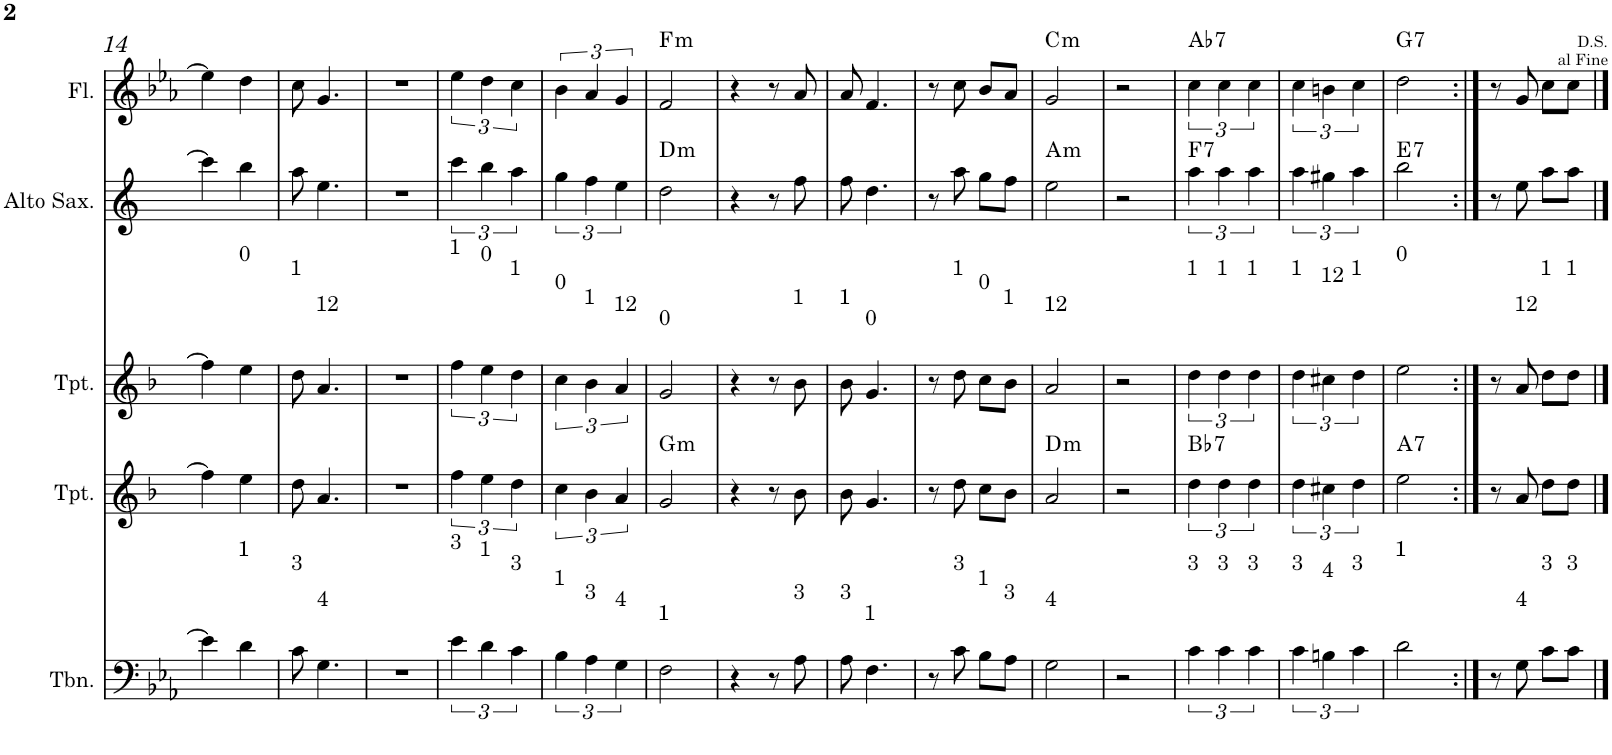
**kern	**kern	**harte	**kern	**kern	**harte	**kern	**harte
*part5	*part4	*part4	*part3	*part2	*part2	*part1	*part1
*staff5	*staff4	*	*staff3	*staff2	*	*staff1	*
*I"C clavF	*I"Bb	*	*I"Bb - Pirata	*I"Eb	*	*I"C clavG	*
!!LO:PB:g=z
*clefF4	*clefG2	*	*clefG2	*clefG2	*	*clefG2	*
*	*Trd1c2	*	*Trd1c2	*Trd5c9	*	*	*
*k[b-e-a-]	*k[b-]	*	*k[b-]	*k[]	*	*k[b-e-a-]	*
*E-:	*F:	*	*F:	*	*	*E-:	*
*M2/4	*M2/4	*	*M2/4	*M2/4	*	*M2/4	*
=14	=14	=14	=14	=14	=14	=14	=14
4e-\]	4ff\]	.	4ff\]	4ccc\]	.	4ee-\]	.
!	!	!	!LO:TX:a:t=0	!	!	!	!
!LO:TX:a:t=1	!	!	!	!	!	!	!
4d\	4ee\	.	4ee\	4bb\	.	4dd\	.
=15	=15	=15	=15	=15	=15	=15	=15
!	!	!	!LO:TX:a:t=1	!	!	!	!
!LO:TX:a:t=3	!	!	!	!	!	!	!
8c\	8dd\	.	8dd\	8aa\	.	8cc\	.
!	!	!	!LO:TX:a:t=12	!	!	!	!
!LO:TX:a:t=4	!	!	!	!	!	!	!
4.G\	4.a/	.	4.a/	4.ee\	.	4.g/	.
=16	=16	=16	=16	=16	=16	=16	=16
2r	2r	.	2r	2r	.	2r	.
=17	=17	=17	=17	=17	=17	=17	=17
!	!	!	!LO:TX:a:t=1	!	!	!	!
!LO:TX:a:t=3	!	!	!	!	!	!	!
6e-\	6ff\	.	6ff\	6ccc\	.	6ee-\	.
!	!	!	!LO:TX:a:t=0	!	!	!	!
!LO:TX:a:t=1	!	!	!	!	!	!	!
6d\	6ee\	.	6ee\	6bb\	.	6dd\	.
!	!	!	!LO:TX:a:t=1	!	!	!	!
!LO:TX:a:t=3	!	!	!	!	!	!	!
6c\	6dd\	.	6dd\	6aa\	.	6cc\	.
=18	=18	=18	=18	=18	=18	=18	=18
!	!	!	!LO:TX:a:t=0	!	!	!	!
!LO:TX:a:t=1	!	!	!	!	!	!	!
6B-\	6cc\	.	6cc\	6gg\	.	6b-\	.
!	!	!	!LO:TX:a:t=1	!	!	!	!
!LO:TX:a:t=3	!	!	!	!	!	!	!
6A-\	6b-\	.	6b-\	6ff\	.	6a-/	.
!	!	!	!LO:TX:a:t=12	!	!	!	!
!LO:TX:a:t=4	!	!	!	!	!	!	!
6G\	6a/	.	6a/	6ee\	.	6g/	.
=19	=19	=19	=19	=19	=19	=19	=19
!	!	!	!LO:TX:a:t=0	!	!	!	!
!LO:TX:a:t=1	!	!LO:H:kt=m	!	!	!LO:H:kt=m	!	!LO:H:kt=m
2F\	2g/	G:min	2g/	2dd\	D:min	2f/	F:min
=20	=20	=20	=20	=20	=20	=20	=20
4r	4r	.	4r	4r	.	4r	.
8r	8r	.	8r	8r	.	8r	.
!	!	!	!LO:TX:a:t=1	!	!	!	!
!LO:TX:a:t=3	!	!	!	!	!	!	!
8A-\	8b-\	.	8b-\	8ff\	.	8a-/	.
=21	=21	=21	=21	=21	=21	=21	=21
!	!	!	!LO:TX:a:t=1	!	!	!	!
!LO:TX:a:t=3	!	!	!	!	!	!	!
8A-\	8b-\	.	8b-\	8ff\	.	8a-/	.
!	!	!	!LO:TX:a:t=0	!	!	!	!
!LO:TX:a:t=1	!	!	!	!	!	!	!
4.F\	4.g/	.	4.g/	4.dd\	.	4.f/	.
=22	=22	=22	=22	=22	=22	=22	=22
8r	8r	.	8r	8r	.	8r	.
!	!	!	!LO:TX:a:t=1	!	!	!	!
!LO:TX:a:t=3	!	!	!	!	!	!	!
8c\	8dd\	.	8dd\	8aa\	.	8cc\	.
!	!	!	!LO:TX:a:t=0	!	!	!	!
!LO:TX:a:t=1	!	!	!	!	!	!	!
8B-\L	8cc\L	.	8cc\L	8gg\L	.	8b-/L	.
!	!	!	!LO:TX:a:t=1	!	!	!	!
!LO:TX:a:t=3	!	!	!	!	!	!	!
8A-\J	8b-\J	.	8b-\J	8ff\J	.	8a-/J	.
=23	=23	=23	=23	=23	=23	=23	=23
!	!	!	!LO:TX:a:t=12	!	!	!	!
!LO:TX:a:t=4	!	!LO:H:kt=m	!	!	!LO:H:kt=m	!	!LO:H:kt=m
2G\	2a/	D:min	2a/	2ee\	A:min	2g/	C:min
=24	=24	=24	=24	=24	=24	=24	=24
2r	2r	.	2r	2r	.	2r	.
=25	=25	=25	=25	=25	=25	=25	=25
!	!	!	!LO:TX:a:t=1	!	!	!	!
!LO:TX:a:t=3	!	!LO:H:kt=7	!	!	!LO:H:kt=7	!	!LO:H:kt=7
6c\	6dd\	Bb:7	6dd\	6aa\	F:7	6cc\	Ab:7
!	!	!	!LO:TX:a:t=1	!	!	!	!
!LO:TX:a:t=3	!	!	!	!	!	!	!
6c\	6dd\	.	6dd\	6aa\	.	6cc\	.
!	!	!	!LO:TX:a:t=1	!	!	!	!
!LO:TX:a:t=3	!	!	!	!	!	!	!
6c\	6dd\	.	6dd\	6aa\	.	6cc\	.
=26	=26	=26	=26	=26	=26	=26	=26
!	!	!	!LO:TX:a:t=1	!	!	!	!
!LO:TX:a:t=3	!	!	!	!	!	!	!
6c\	6dd\	.	6dd\	6aa\	.	6cc\	.
!	!	!	!LO:TX:a:t=12	!	!	!	!
!LO:TX:a:t=4	!	!	!	!	!	!	!
6Bn\	6cc#X\	.	6cc#X\	6gg#X\	.	6bn\	.
!	!	!	!LO:TX:a:t=1	!	!	!	!
!LO:TX:a:t=3	!	!	!	!	!	!	!
6c\	6dd\	.	6dd\	6aa\	.	6cc\	.
=27	=27	=27	=27	=27	=27	=27	=27
!	!	!	!LO:TX:a:t=0	!	!	!	!
!LO:TX:a:t=1	!	!LO:H:kt=7	!	!	!LO:H:kt=7	!	!LO:H:kt=7
2d\	2ee\	A:7	2ee\	2bb\	E:7	2dd\	G:7
=28:|!	=28:|!	=28:|!	=28:|!	=28:|!	=28:|!	=28:|!	=28:|!
8r	8r	.	8r	8r	.	8r	.
!	!	!	!LO:TX:a:t=12	!	!	!	!
!LO:TX:a:t=4	!	!	!	!	!	!	!
8G\	8a/	.	8a/	8ee\	.	8g/	.
!	!	!	!LO:TX:a:t=1	!	!	!	!
!LO:TX:a:t=3	!	!	!	!	!	!	!
8c\L	8dd\L	.	8dd\L	8aa\L	.	8cc\L	.
!	!	!	!LO:TX:a:t=1	!	!	!	!
!LO:TX:a:t=3	!	!	!	!	!	!	!
8c\J	8dd\J	.	8dd\J	8aa\J	.	8cc\J	.
!	!	!	!	!	!	!LO:TX:a:t=<font size="8.08"/>D.S. \nal Fine	!
==	==	==	==	==	==	==	==
*-	*-	*-	*-	*-	*-	*-	*-
